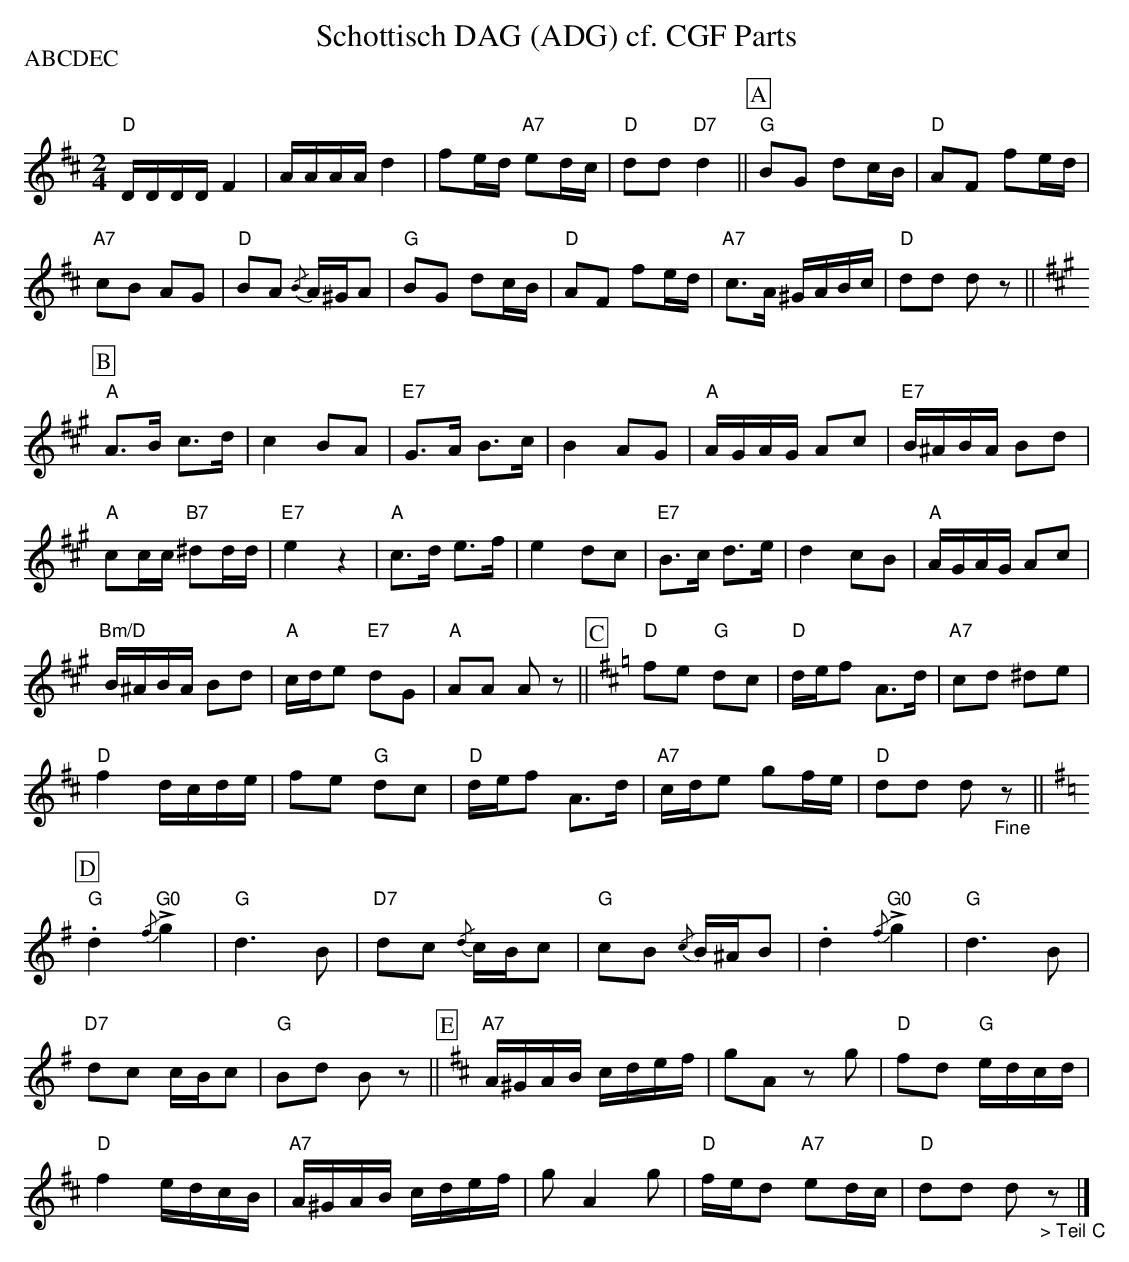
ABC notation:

X:1
T:Schottisch DAG (ADG) cf. CGF Parts
P:ABCDEC
M:2/4
L:1/16
K:Dmaj%%MIDI gchordon
"D"DDDDF4 | AAAAd4 | f2ed "A7"e2dc | "D"d2d2"D7"d4 ||[P:A] "G"B2G2 d2cB | "D"A2F2 f2ed |
"A7"c2B2 A2G2 | "D"B2A2 {/B}A^GA2 | "G"B2G2 d2cB | "D"A2F2 f2ed | "A7"c3A ^GABc | "D"d2d2 d2z2 || [P:B] [K:Amaj]
"A"A3B c3d | c4B2A2 | "E7"G3A B3c | B4A2G2 | "A"AGAG A2c2 | "E7"B^ABA B2d2 |
"A"c2cc "B7"^d2dd | "E7"e4z4 | "A"c3d e3f | e4d2c2 | "E7"B3c d3e | d4c2B2 | "A"AGAG A2c2 |
"Bm/D"B^ABA B2d2 | "A"cde2 "E7"d2G2 | "A"A2A2 A2z2 || [P:C] [K:Dmaj] "D"f2e2 "G"d2c2 | "D"def2 A3d | "A7"c2d2 ^d2e2 |
"D"f4dcde | f2e2 "G"d2c2 | "D"def2 A3d | "A7"cde2 g2fe | "D"d2d2 d2"_Fine"z2 || [P:D] [K:Gmaj]
"G".d4 "G0"!>!{/f}g4 | "G"d6B2 | "D7"d2c2 {/d}cBc2 | "G"c2B2 {/c}B^AB2 | .d4 "G0"!>!{/f}g4 | "G"d6B2 |
"D7"d2c2 cBc2 | "G"B2d2 B2z2 || [P:E] [K:Dmaj] "A7"A^GAB cdef | g2A2 z2g2 | "D"f2d2 "G"edcd |
"D"f4 edcB | "A7"A^GAB cdef | g2A4g2 | "D"fed2 "A7"e2dc | "D"d2d2 d2"_> Teil C"z2 |]
